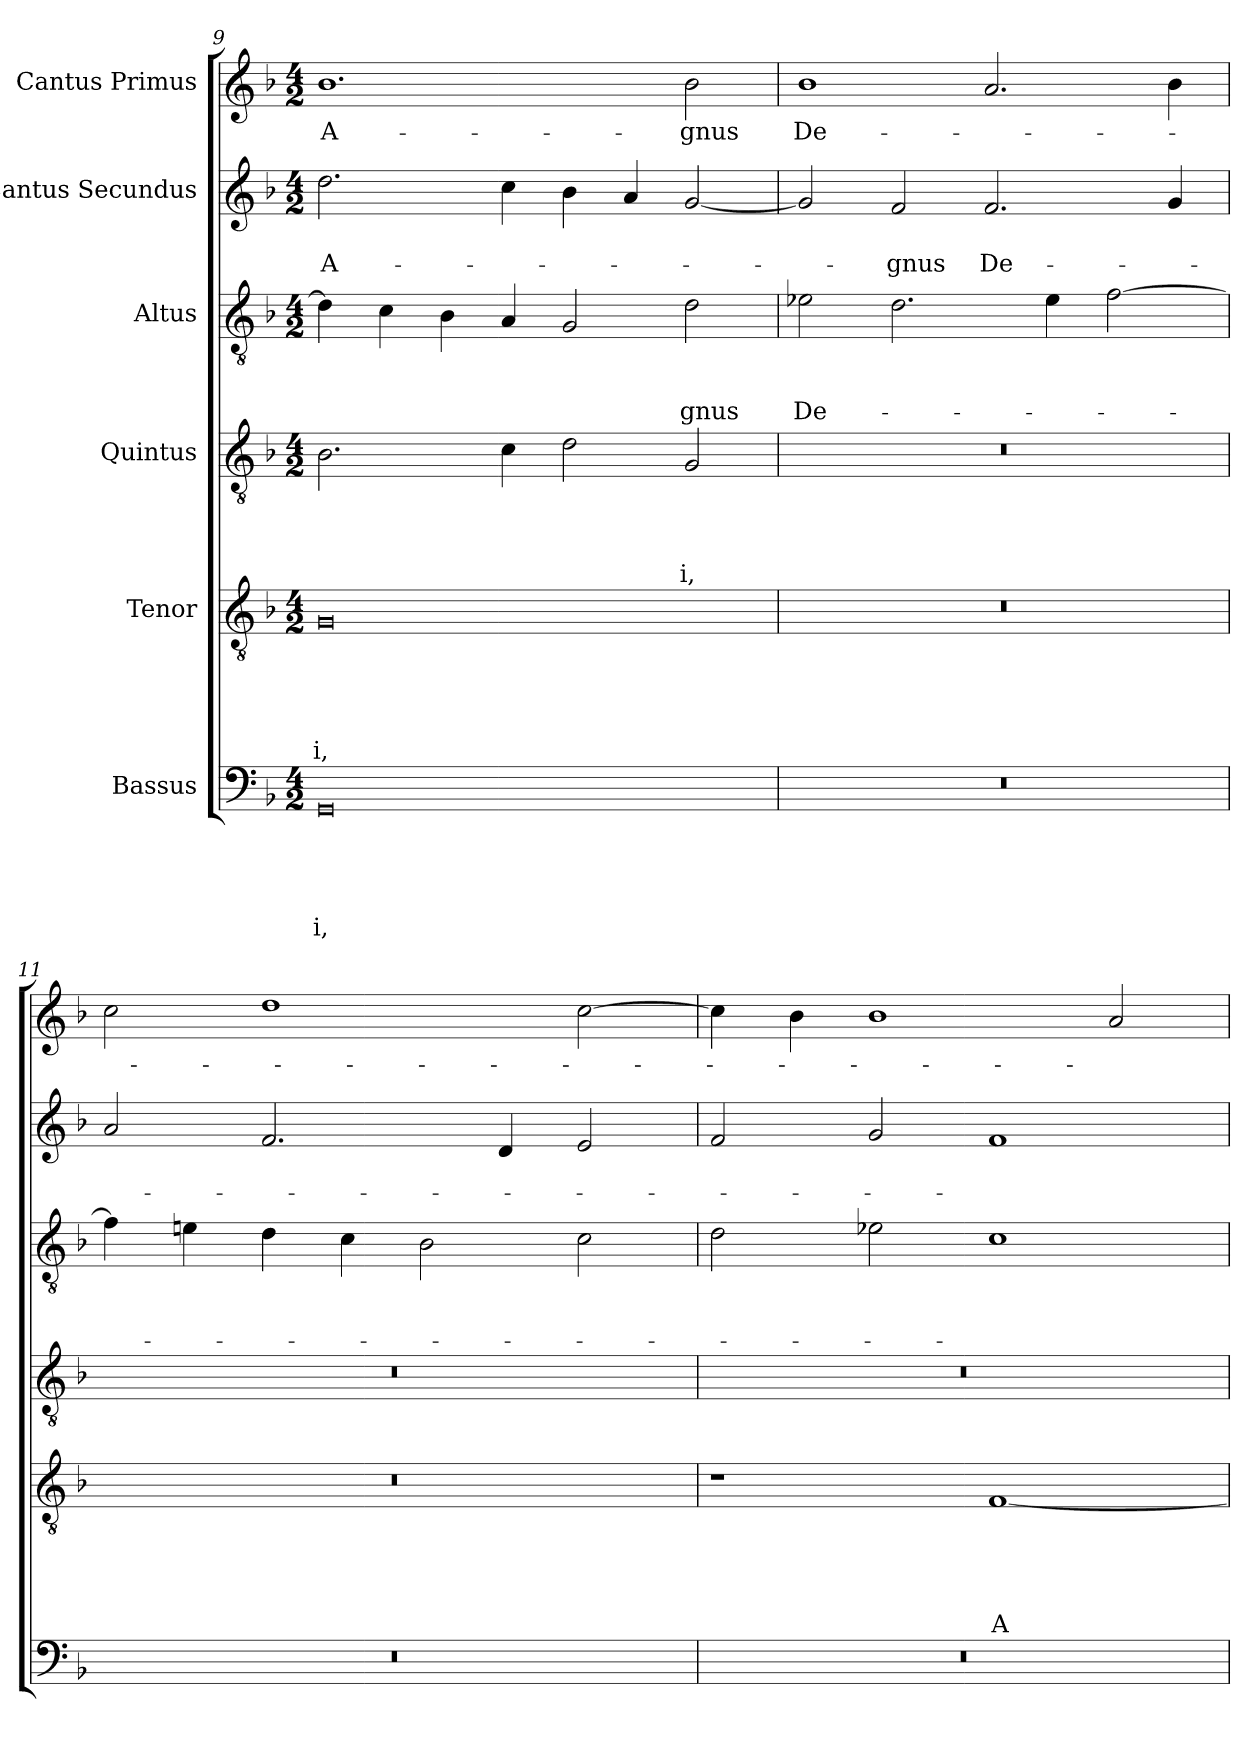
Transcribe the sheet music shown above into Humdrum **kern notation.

**kern	**text	**text	**text	**text	**text	**kern	**text	**text	**text	**text	**text	**kern	**text	**text	**text	**text	**kern	**text	**text	**text	**kern	**text	**text	**kern	**text
*part6	*part6	*part6	*part6	*part6	*part6	*part5	*part5	*part5	*part5	*part5	*part5	*part4	*part4	*part4	*part4	*part4	*part3	*part3	*part3	*part3	*part2	*part2	*part2	*part1	*part1
*staff6	*staff6	*staff6	*staff6	*staff6	*staff6	*staff5	*staff5	*staff5	*staff5	*staff5	*staff5	*staff4	*staff4	*staff4	*staff4	*staff4	*staff3	*staff3	*staff3	*staff3	*staff2	*staff2	*staff2	*staff1	*staff1
*I"Bassus	*	*	*	*	*	*I"Tenor	*	*	*	*	*	*I"Quintus	*	*	*	*	*I"Altus	*	*	*	*I"Cantus Secundus	*	*	*I"Cantus Primus	*
*clefF4	*	*	*	*	*	*clefGv2	*	*	*	*	*	*clefGv2	*	*	*	*	*clefGv2	*	*	*	*clefG2	*	*	*clefG2	*
*k[b-]	*	*	*	*	*	*k[b-]	*	*	*	*	*	*k[b-]	*	*	*	*	*k[b-]	*	*	*	*k[b-]	*	*	*k[b-]	*
*M4/2	*	*	*	*	*	*M4/2	*	*	*	*	*	*M4/2	*	*	*	*	*M4/2	*	*	*	*M4/2	*	*	*M4/2	*
=9	=9	=9	=9	=9	=9	=9	=9	=9	=9	=9	=9	=9	=9	=9	=9	=9	=9	=9	=9	=9	=9	=9	=9	=9	=9
0GG/	.	.	.	.	-i,	0G/	.	.	.	.	-i,	2.B-\	.	.	.	.	4d\]	.	.	.	2.dd\	.	A-	1.b-\	A-
.	.	.	.	.	.	.	.	.	.	.	.	.	.	.	.	.	4c\	.	.	.	.	.	.	.	.
.	.	.	.	.	.	.	.	.	.	.	.	.	.	.	.	.	4B-\	.	.	.	.	.	.	.	.
.	.	.	.	.	.	.	.	.	.	.	.	4c\	.	.	.	.	4A/	.	.	.	4cc\	.	.	.	.
.	.	.	.	.	.	.	.	.	.	.	.	2d\	.	.	.	.	2G/	.	.	.	4b-\	.	.	.	.
.	.	.	.	.	.	.	.	.	.	.	.	.	.	.	.	.	.	.	.	.	4a/	.	.	.	.
.	.	.	.	.	.	.	.	.	.	.	.	2G/	.	.	.	-i,	2d\	.	.	-gnus	[2g/	.	.	2b-\	-gnus
=10	=10	=10	=10	=10	=10	=10	=10	=10	=10	=10	=10	=10	=10	=10	=10	=10	=10	=10	=10	=10	=10	=10	=10	=10	=10
0r	.	.	.	.	.	0r	.	.	.	.	.	0r	.	.	.	.	2e-X\	.	.	De-	2g/]	.	.	1b-\	De-
.	.	.	.	.	.	.	.	.	.	.	.	.	.	.	.	.	2.d\	.	.	.	2f/	.	-gnus	.	.
.	.	.	.	.	.	.	.	.	.	.	.	.	.	.	.	.	.	.	.	.	2.f/	.	De-	2.a/	.
.	.	.	.	.	.	.	.	.	.	.	.	.	.	.	.	.	4e-\	.	.	.	.	.	.	.	.
.	.	.	.	.	.	.	.	.	.	.	.	.	.	.	.	.	[2f\	.	.	.	.	.	.	.	.
.	.	.	.	.	.	.	.	.	.	.	.	.	.	.	.	.	.	.	.	.	4g/	.	.	4b-\	.
=11	=11	=11	=11	=11	=11	=11	=11	=11	=11	=11	=11	=11	=11	=11	=11	=11	=11	=11	=11	=11	=11	=11	=11	=11	=11
0r	.	.	.	.	.	0r	.	.	.	.	.	0r	.	.	.	.	4f\]	.	.	.	2a/	.	.	2cc\	.
.	.	.	.	.	.	.	.	.	.	.	.	.	.	.	.	.	4en\	.	.	.	.	.	.	.	.
.	.	.	.	.	.	.	.	.	.	.	.	.	.	.	.	.	4d\	.	.	.	2.f/	.	.	1dd\	.
.	.	.	.	.	.	.	.	.	.	.	.	.	.	.	.	.	4c\	.	.	.	.	.	.	.	.
.	.	.	.	.	.	.	.	.	.	.	.	.	.	.	.	.	2B-\	.	.	.	.	.	.	.	.
.	.	.	.	.	.	.	.	.	.	.	.	.	.	.	.	.	.	.	.	.	4d/	.	.	.	.
.	.	.	.	.	.	.	.	.	.	.	.	.	.	.	.	.	2c\	.	.	.	2e/	.	.	[2cc\	.
=12	=12	=12	=12	=12	=12	=12	=12	=12	=12	=12	=12	=12	=12	=12	=12	=12	=12	=12	=12	=12	=12	=12	=12	=12	=12
0r	.	.	.	.	.	1r	.	.	.	.	.	0r	.	.	.	.	2d\	.	.	.	2f/	.	.	4cc\]	.
.	.	.	.	.	.	.	.	.	.	.	.	.	.	.	.	.	.	.	.	.	.	.	.	4b-\	.
.	.	.	.	.	.	.	.	.	.	.	.	.	.	.	.	.	2e-X\	.	.	.	2g/	.	.	1b-\	.
.	.	.	.	.	.	[1F/	.	.	.	.	A-	.	.	.	.	.	1c\	.	.	.	1f/	.	.	.	.
.	.	.	.	.	.	.	.	.	.	.	.	.	.	.	.	.	.	.	.	.	.	.	.	2a/	.
=	=	=	=	=	=	=	=	=	=	=	=	=	=	=	=	=	=	=	=	=	=	=	=	=	=
*-	*-	*-	*-	*-	*-	*-	*-	*-	*-	*-	*-	*-	*-	*-	*-	*-	*-	*-	*-	*-	*-	*-	*-	*-	*-
